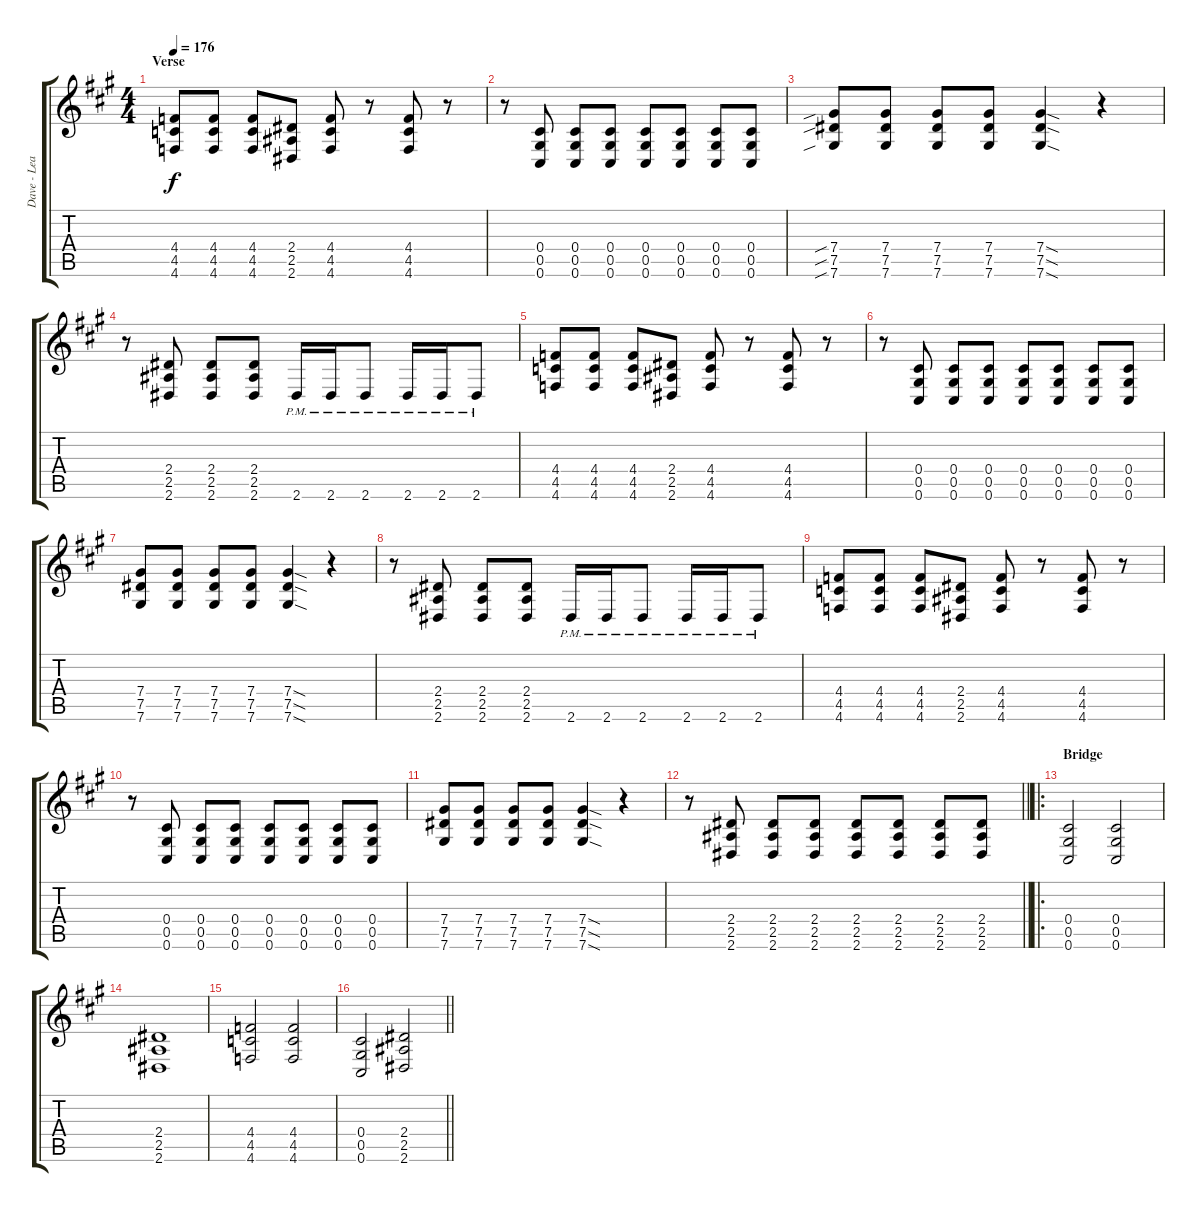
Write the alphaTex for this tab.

\track ("Dave - Lead Guitar" "Dave - Lea") {mute instrument distortionguitar}
\staff {score tabs}
\tuning (Eb4 Bb3 Gb3 Db3 Ab2 Db2) {hide}
\ts (4 4)
\section ("" "Verse")
\tempo 176
\clef g2
\ks a
(4.4 4.5 4.6).8{dy f instrument distortionguitar} (4.4 4.5 4.6).8 (4.4 4.5 4.6).8 (2.4 2.5 2.6).8 (4.4 4.5 4.6).8 r.8 (4.4 4.5 4.6).8 r.8 |
r.8 (0.4 0.5 0.6).8 (0.4 0.5 0.6).8 (0.4 0.5 0.6).8 (0.4 0.5 0.6).8 (0.4 0.5 0.6).8 (0.4 0.5 0.6).8 (0.4 0.5 0.6).8 |
(7.4{sib} 7.5{sib} 7.6{sib}).8 (7.4 7.5 7.6).8 (7.4 7.5 7.6).8 (7.4 7.5 7.6).8 (7.4{sod} 7.5{sod} 7.6{sod}).4 r.4 |
r.8 (2.4 2.5 2.6).8 (2.4 2.5 2.6).8 (2.4 2.5 2.6).8 2.6{pm}.16 2.6{pm}.16 2.6{pm}.8 2.6{pm}.16 2.6{pm}.16 2.6{pm}.8 |
(4.4 4.5 4.6).8 (4.4 4.5 4.6).8 (4.4 4.5 4.6).8 (2.4 2.5 2.6).8 (4.4 4.5 4.6).8 r.8 (4.4 4.5 4.6).8 r.8 |
r.8 (0.4 0.5 0.6).8 (0.4 0.5 0.6).8 (0.4 0.5 0.6).8 (0.4 0.5 0.6).8 (0.4 0.5 0.6).8 (0.4 0.5 0.6).8 (0.4 0.5 0.6).8 |
(7.4 7.5 7.6).8 (7.4 7.5 7.6).8 (7.4 7.5 7.6).8 (7.4 7.5 7.6).8 (7.4{sod} 7.5{sod} 7.6{sod}).4 r.4 |
r.8 (2.4 2.5 2.6).8 (2.4 2.5 2.6).8 (2.4 2.5 2.6).8 2.6{pm}.16 2.6{pm}.16 2.6{pm}.8 2.6{pm}.16 2.6{pm}.16 2.6{pm}.8 |
(4.4 4.5 4.6).8 (4.4 4.5 4.6).8 (4.4 4.5 4.6).8 (2.4 2.5 2.6).8 (4.4 4.5 4.6).8 r.8 (4.4 4.5 4.6).8 r.8 |
r.8 (0.4 0.5 0.6).8 (0.4 0.5 0.6).8 (0.4 0.5 0.6).8 (0.4 0.5 0.6).8 (0.4 0.5 0.6).8 (0.4 0.5 0.6).8 (0.4 0.5 0.6).8 |
(7.4 7.5 7.6).8 (7.4 7.5 7.6).8 (7.4 7.5 7.6).8 (7.4 7.5 7.6).8 (7.4{sod} 7.5{sod} 7.6{sod}).4 r.4 |
\barLineRight lightlight
r.8 (2.4 2.5 2.6).8 (2.4 2.5 2.6).8 (2.4 2.5 2.6).8 (2.4 2.5 2.6).8 (2.4 2.5 2.6).8 (2.4 2.5 2.6).8 (2.4 2.5 2.6).8 |
\ro
\section ("" "Bridge")
(0.4 0.5 0.6).2 (0.4 0.5 0.6).2 |
(2.4 2.5 2.6).1 |
(4.4 4.5 4.6).2 (4.4 4.5 4.6).2 |
\barLineRight lightlight
(0.4 0.5 0.6).2 (2.4 2.5 2.6).2
